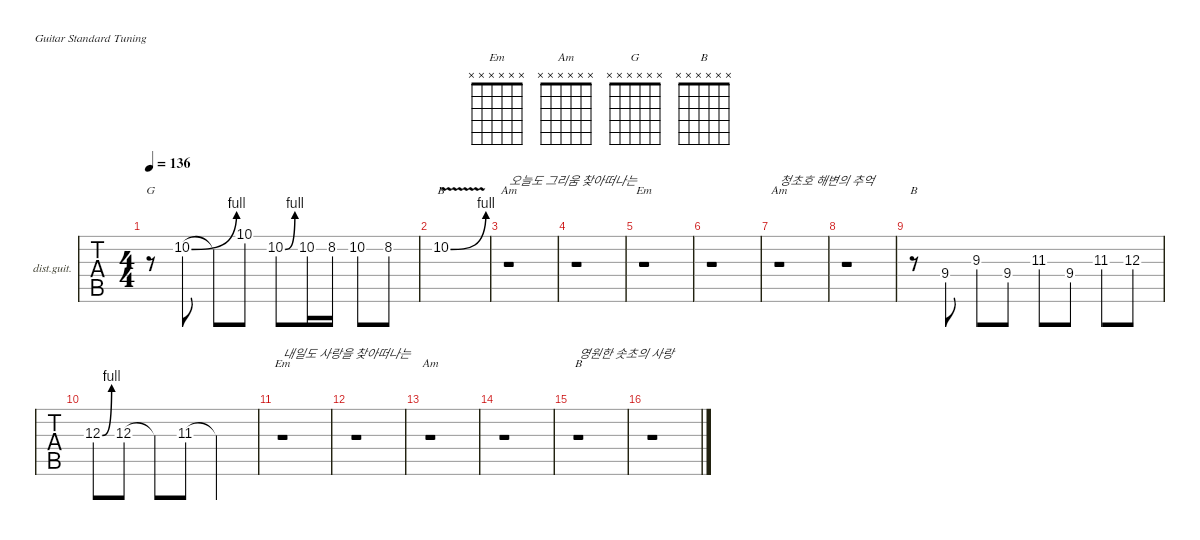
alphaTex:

\defaultSystemsLayout 4
\hideDynamics
\bracketExtendMode nobrackets
\firstSystemTrackNameOrientation horizontal
\track ("Distortion Guitar" "dist.guit.") {instrument distortionguitar}
\staff {tabs}
\tuning (E4 B3 G3 D3 A2 E2)
\chord ("Em" x x x x x x)
\chord ("Am" 0 1 2 2 0 x) {showdiagram false showfingering false}
\chord ("Am" x x x x x x)
\chord ("G" x x x x x x)
\chord ("B" x 12 x x x x) {firstfret 12 showdiagram false showfingering false}
\chord ("B" 2 4 4 4 2 x) {showdiagram false showfingering false barre 2}
\chord ("B" x x x x x x)
\ts (4 4)
\tempo 136
\clef g2
\ks c
r.8{ch "G" dy mf} 10.2{be (bend 0 0 31.2 4)}.8 10.2{t}.8 10.1.8 10.2{be (bend 0 0 15.6 4)}.8 10.2.16 8.2.16 10.2.8 8.2.8 |
10.2{be (bend 0 0 6 4) v}.1{ch "B"} |
r.1{ch "Am" txt "오늘도 그리움 찾아떠나는"} |
r.1 |
r.1{ch "Em"} |
r.1 |
r.1{ch "Am" txt "청초호 해변의 추억"} |
r.1 |
r.8{ch "B"} 9.4.8 9.3.8 9.4.8 11.3{acc #}.8 9.4.8 11.3{acc #}.8 12.3.8 |
12.3{be (bend 0 0 10.2 4)}.8 12.3.8 12.3{t}.8 11.3{acc #}.8 11.3{t acc #}.2 |
r.1{ch "Em" txt "내일도 사랑을 찾아떠나는"} |
r.1 |
r.1{ch "Am"} |
r.1 |
r.1{ch "B" txt "영원한 솟초의 사랑"} |
r.1
